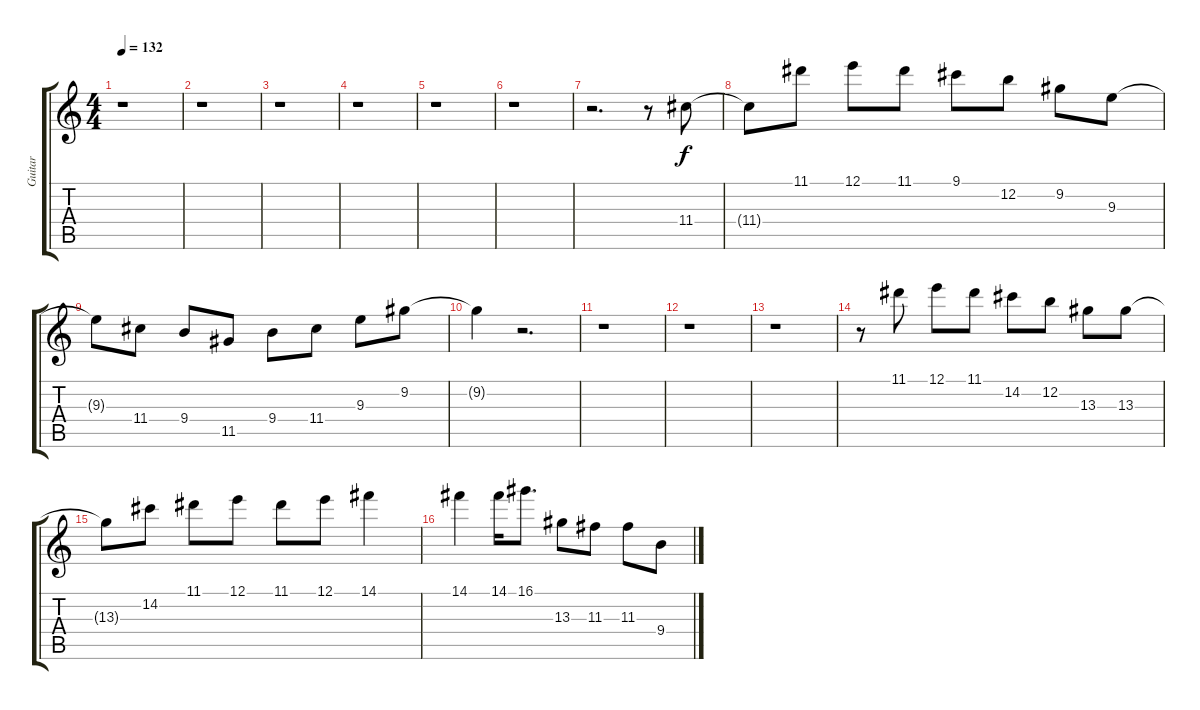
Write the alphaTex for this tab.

\track ("Guitar" "Guitar") {instrument distortionguitar}
\staff {score tabs}
\tuning (E4 B3 G3 D3 A2 E2) {hide}
\ts (4 4)
\tempo 132
\clef g2
\ks c
r.1{dy mf} |
r.1 |
r.1 |
r.1 |
r.1 |
r.1 |
r.2{d} r.8 11.4.8{dy f} |
11.4{t}.8 11.1.8 12.1.8 11.1.8 9.1.8 12.2.8 9.2.8 9.3.8 |
9.3{t}.8 11.4.8 9.4.8 11.5.8 9.4.8 11.4.8 9.3.8 9.2.8 |
9.2{t}.4 r.2{d} |
r.1 |
r.1 |
r.1 |
r.8 11.1.8 12.1.8 11.1.8 14.2.8 12.2.8 13.3.8 13.3.8 |
13.3{t}.8 14.2.8 11.1.8 12.1.8 11.1.8 12.1.8 14.1.4 |
14.1.4 14.1.16 16.1.8{d} 13.3.8 11.3.8 11.3.8 9.4.8
